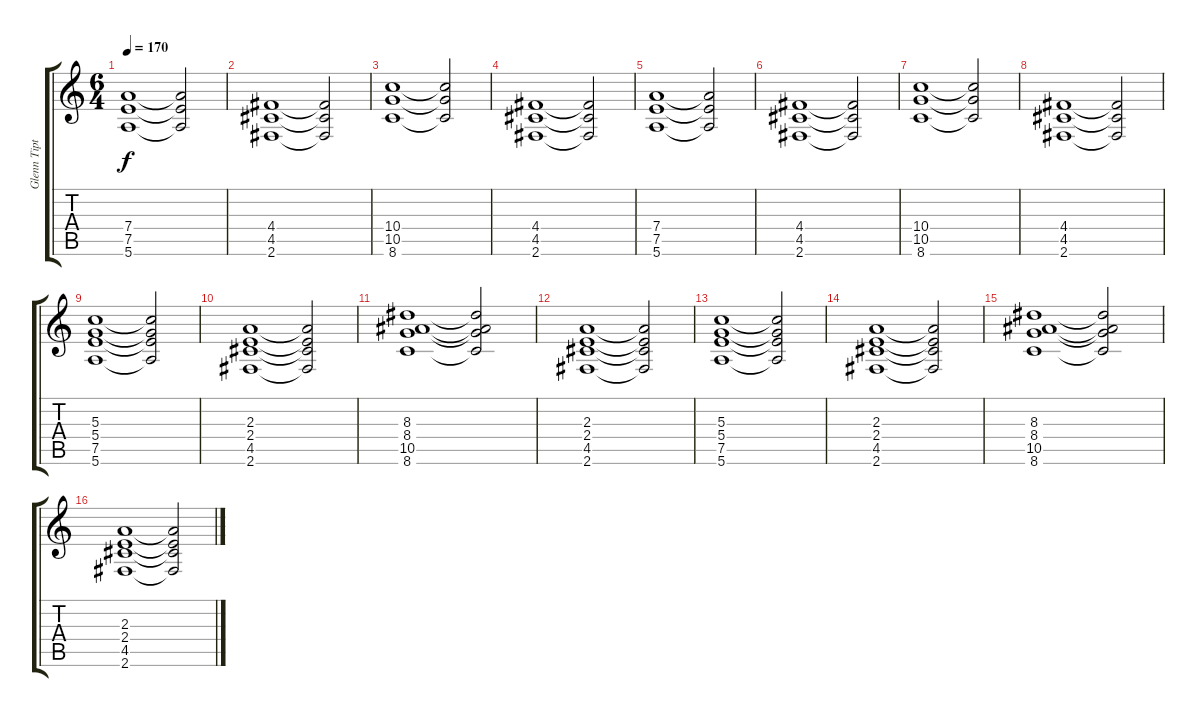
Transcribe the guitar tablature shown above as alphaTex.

\track ("Glenn Tipton" "Glenn Tipt") {instrument distortionguitar}
\staff {score tabs}
\tuning (E4 B3 G3 D3 A2 E2) {hide}
\ts (6 4)
\tempo 170
\clef g2
\ks c
(7.4 7.5 5.6).1{dy f instrument distortionguitar} (7.4{t} 7.5{t} 5.6{t}).2 |
(4.4 4.5 2.6).1 (4.4{t} 4.5{t} 2.6{t}).2 |
(10.4 10.5 8.6).1 (10.4{t} 10.5{t} 8.6{t}).2 |
(4.4 4.5 2.6).1 (4.4{t} 4.5{t} 2.6{t}).2 |
(7.4 7.5 5.6).1 (7.4{t} 7.5{t} 5.6{t}).2 |
(4.4 4.5 2.6).1 (4.4{t} 4.5{t} 2.6{t}).2 |
(10.4 10.5 8.6).1 (10.4{t} 10.5{t} 8.6{t}).2 |
(4.4 4.5 2.6).1 (4.4{t} 4.5{t} 2.6{t}).2 |
(5.3 5.4 7.5 5.6).1 (5.3{t} 5.4{t} 7.5{t} 5.6{t}).2 |
(2.3 2.4 4.5 2.6).1 (2.3{t} 2.4{t} 4.5{t} 2.6{t}).2 |
(8.3 8.4 10.5 8.6).1 (8.3{t} 8.4{t} 10.5{t} 8.6{t}).2 |
(2.3 2.4 4.5 2.6).1 (2.3{t} 2.4{t} 4.5{t} 2.6{t}).2 |
(5.3 5.4 7.5 5.6).1 (5.3{t} 5.4{t} 7.5{t} 5.6{t}).2 |
(2.3 2.4 4.5 2.6).1 (2.3{t} 2.4{t} 4.5{t} 2.6{t}).2 |
(8.3 8.4 10.5 8.6).1 (8.3{t} 8.4{t} 10.5{t} 8.6{t}).2 |
(2.3 2.4 4.5 2.6).1 (2.3{t} 2.4{t} 4.5{t} 2.6{t}).2
